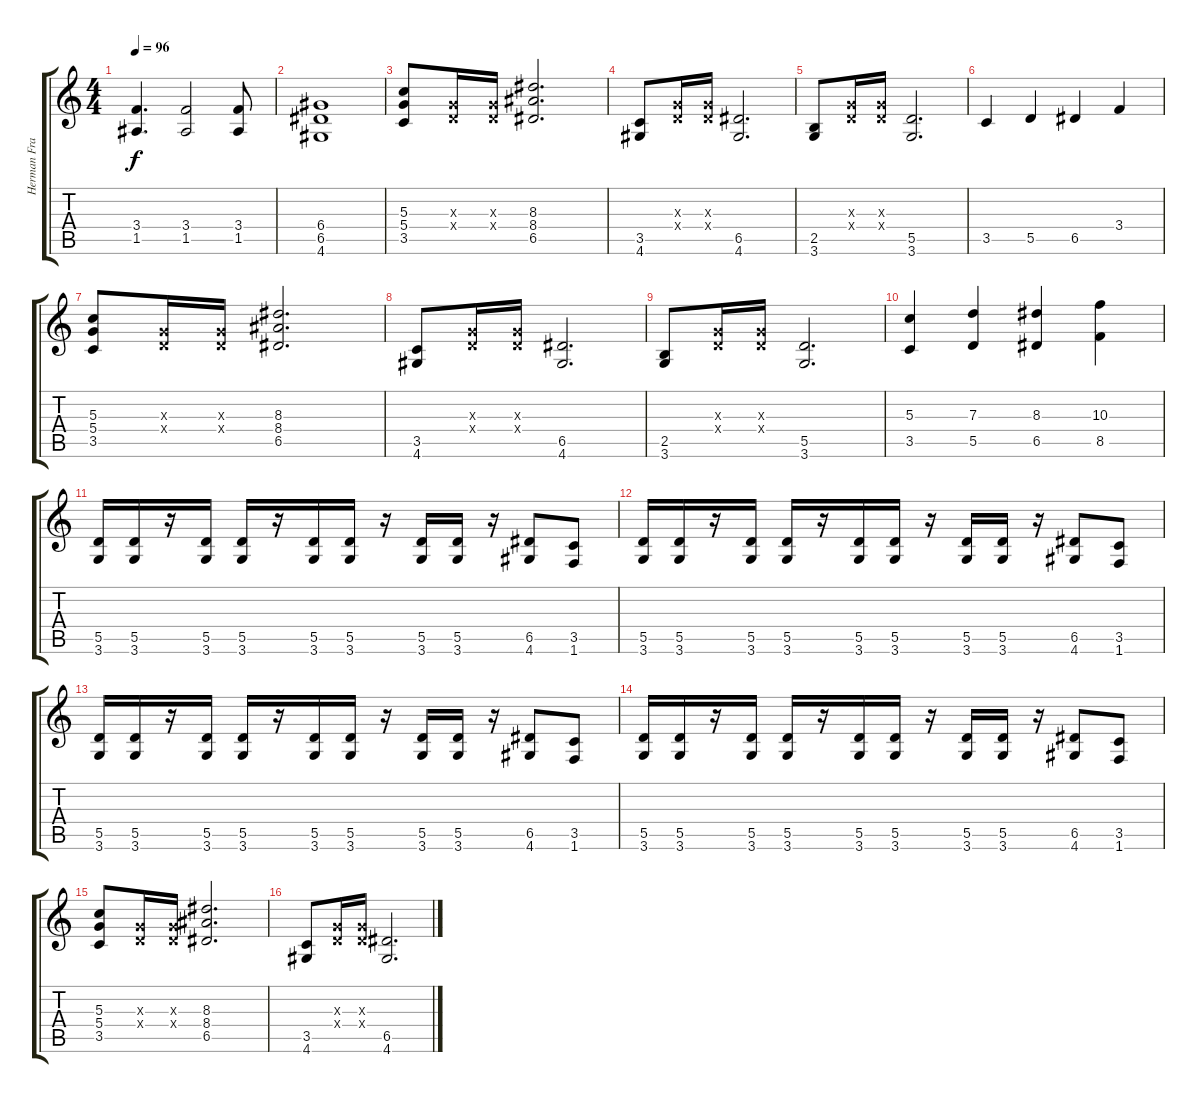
\track ("Herman Frank" "Herman Fra") {instrument distortionguitar}
\staff {score tabs}
\tuning (E4 B3 G3 D3 A2 E2) {hide}
\ts (4 4)
\tempo 96
\clef g2
\ks c
(3.4 1.5).4{d dy f} (3.4 1.5).2 (3.4 1.5).8 |
(6.4 6.5 4.6).1 |
(5.3 5.4 3.5).8 (0.3{x} 0.4{x}).16 (0.3{x} 0.4{x}).16 (8.3 8.4 6.5).2{d} |
(3.5 4.6).8 (0.3{x} 0.4{x}).16 (0.3{x} 0.4{x}).16 (6.5 4.6).2{d} |
(2.5 3.6).8 (0.3{x} 0.4{x}).16 (0.3{x} 0.4{x}).16 (5.5 3.6).2{d} |
3.5.4 5.5.4 6.5.4 3.4.4 |
(5.3 5.4 3.5).8 (0.3{x} 0.4{x}).16 (0.3{x} 0.4{x}).16 (8.3 8.4 6.5).2{d} |
(3.5 4.6).8 (0.3{x} 0.4{x}).16 (0.3{x} 0.4{x}).16 (6.5 4.6).2{d} |
(2.5 3.6).8 (0.3{x} 0.4{x}).16 (0.3{x} 0.4{x}).16 (5.5 3.6).2{d} |
(5.3 3.5).4 (7.3 5.5).4 (8.3 6.5).4 (10.3 8.5).4 |
(5.5 3.6).16 (5.5 3.6).16 r.16 (5.5 3.6).16 (5.5 3.6).16 r.16 (5.5 3.6).16 (5.5 3.6).16 r.16 (5.5 3.6).16 (5.5 3.6).16 r.16 (6.5 4.6).8 (3.5 1.6).8 |
(5.5 3.6).16 (5.5 3.6).16 r.16 (5.5 3.6).16 (5.5 3.6).16 r.16 (5.5 3.6).16 (5.5 3.6).16 r.16 (5.5 3.6).16 (5.5 3.6).16 r.16 (6.5 4.6).8 (3.5 1.6).8 |
(5.5 3.6).16 (5.5 3.6).16 r.16 (5.5 3.6).16 (5.5 3.6).16 r.16 (5.5 3.6).16 (5.5 3.6).16 r.16 (5.5 3.6).16 (5.5 3.6).16 r.16 (6.5 4.6).8 (3.5 1.6).8 |
(5.5 3.6).16 (5.5 3.6).16 r.16 (5.5 3.6).16 (5.5 3.6).16 r.16 (5.5 3.6).16 (5.5 3.6).16 r.16 (5.5 3.6).16 (5.5 3.6).16 r.16 (6.5 4.6).8 (3.5 1.6).8 |
(5.3 5.4 3.5).8 (0.3{x} 0.4{x}).16 (0.3{x} 0.4{x}).16 (8.3 8.4 6.5).2{d} |
(3.5 4.6).8 (0.3{x} 0.4{x}).16 (0.3{x} 0.4{x}).16 (6.5 4.6).2{d}
